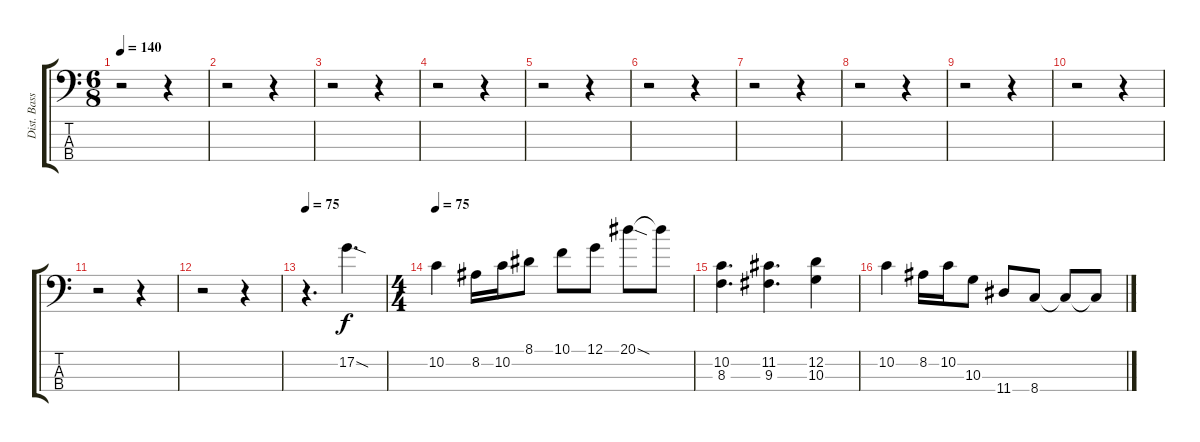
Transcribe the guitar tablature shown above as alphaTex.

\track ("Dist. Bass (Lake)" "Dist. Bass") {instrument distortionguitar}
\staff {score tabs}
\tuning (G2 D2 A1 E1) {hide}
\ts (6 8)
\tempo 140
\clef f4
\ks c
r.2{dy f} r.4 |
r.2 r.4 |
r.2 r.4 |
r.2 r.4 |
r.2 r.4 |
r.2 r.4 |
r.2 r.4 |
r.2 r.4 |
r.2 r.4 |
r.2 r.4 |
r.2 r.4 |
r.2 r.4 |
\tempo 75
r.4{d} 17.2{sod}.4{d} |
\ts (4 4)
\tempo 75
10.2.4 8.2.16 10.2.16 8.1.8 10.1.8 12.1.8 20.1{sod}.8 20.1{t}.8 |
(10.2 8.3).4{d} (11.2 9.3).4{d} (12.2 10.3).4 |
10.2.4 8.2.16 10.2.16 10.3.8 11.4.8 8.4.8 8.4{t}.8 8.4{t}.8
